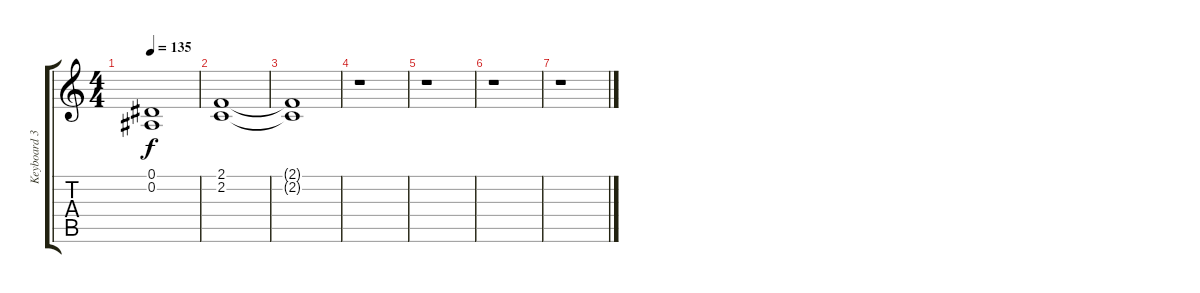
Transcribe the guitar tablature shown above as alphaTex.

\track ("Keyboard 3" "Keyboard 3") {instrument stringensemble2}
\staff {score tabs}
\tuning (Eb4 Bb3 Gb3 Db3 Ab2 Eb2) {hide}
\ts (4 4)
\tempo 135
\clef g2
\ks c
(0.1 0.2).1{dy f} |
(2.1 2.2).1 |
(2.1{t} 2.2{t}).1 |
r.1 |
r.1 |
r.1 |
r.1
